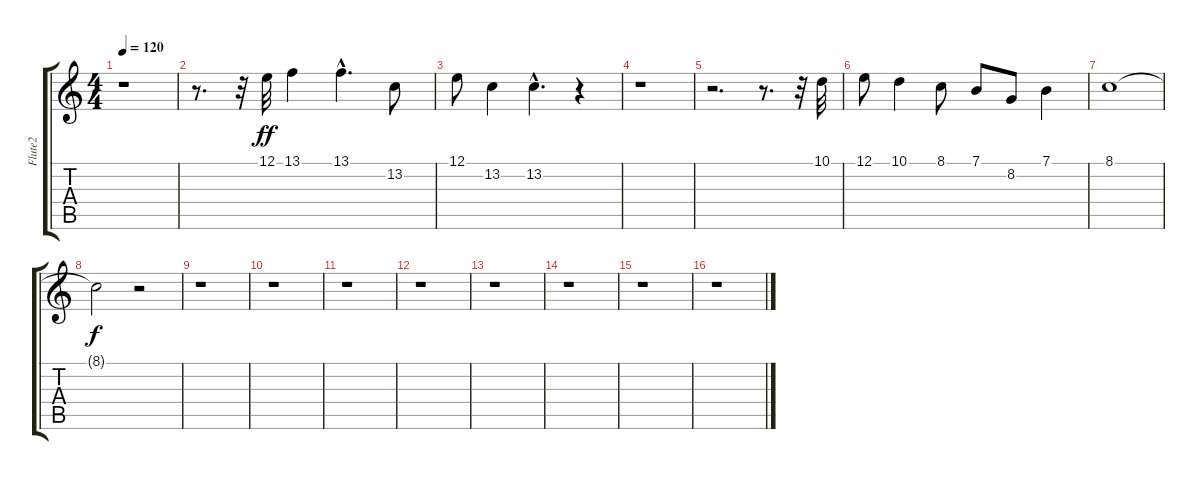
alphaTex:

\track ("Flute2" "Flute2") {instrument flute}
\staff {score tabs}
\tuning (E4 B3 G3 D3 A2 E2) {hide}
\ts (4 4)
\tempo 120
\clef g2
\ks c
r.1{dy f} |
r.8{d} r.32 12.1.32{dy ff} 13.1.4 13.1{hac}.4{d} 13.2.8 |
12.1.8 13.2.4 13.2{hac}.4{d} r.4 |
r.1 |
r.2{d} r.8{d} r.32 10.1.32 |
12.1.8 10.1.4 8.1.8 7.1.8 8.2.8 7.1.4 |
8.1.1 |
8.1{t}.2{dy f} r.2 |
r.1 |
r.1 |
r.1 |
r.1 |
r.1 |
r.1 |
r.1 |
r.1
